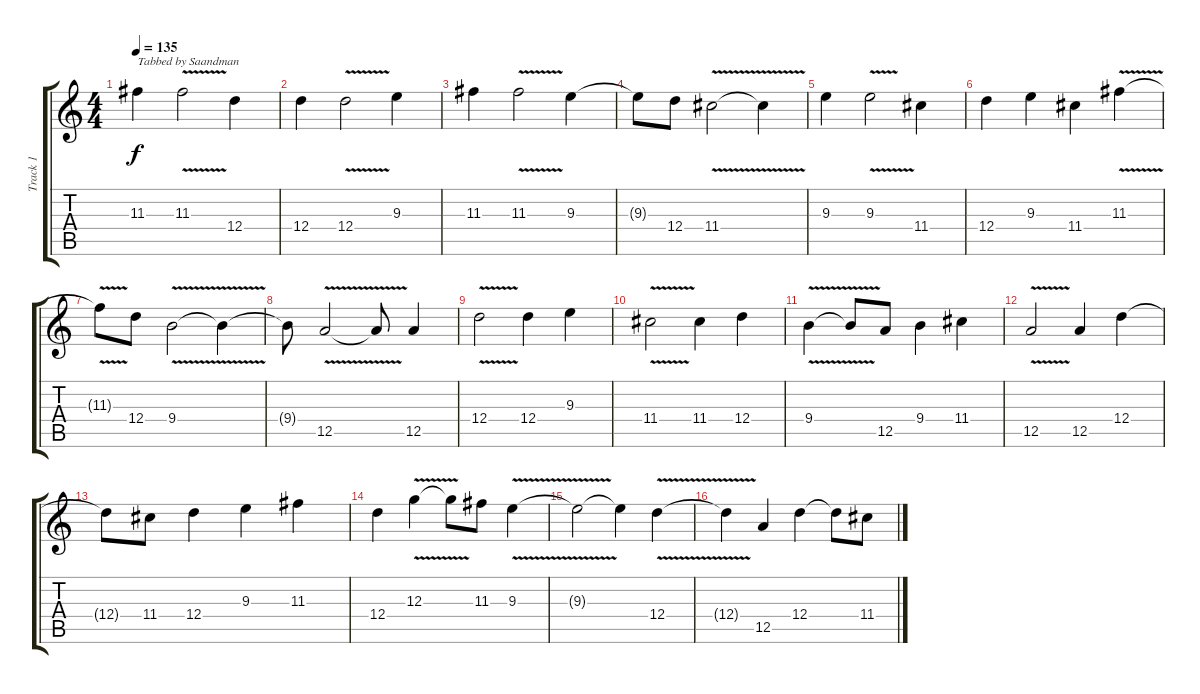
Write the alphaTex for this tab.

\track ("Track 1" "Track 1") {instrument overdrivenguitar}
\staff {score tabs}
\tuning (E4 B3 G3 D3 A2 E2) {hide}
\ts (4 4)
\tempo 135
\clef g2
\ks c
11.3.4{txt "Tabbed by Saandman" dy f instrument overdrivenguitar} 11.3{v}.2 12.4.4 |
12.4.4 12.4{v}.2 9.3.4 |
11.3.4 11.3{v}.2 9.3.4 |
9.3{t}.8 12.4.8 11.4{v}.2 11.4{t}.4 |
9.3.4 9.3{v}.2 11.4.4 |
12.4.4 9.3.4 11.4.4 11.3{v}.4 |
11.3{t}.8 12.4.8 9.4{v}.2 9.4{t}.4 |
9.4{t}.8 12.5{v}.2 12.5{t}.8 12.5.4 |
12.4{v}.2 12.4.4 9.3.4 |
11.4{v}.2 11.4.4 12.4.4 |
9.4{v}.4 9.4{t}.8 12.5.8 9.4.4 11.4.4 |
12.5{v}.2 12.5.4 12.4.4 |
12.4{t}.8 11.4.8 12.4.4 9.3.4 11.3.4 |
12.4.4 12.3{v}.4 12.3{t}.8 11.3.8 9.3{v}.4 |
9.3{t}.2 9.3{t}.4 12.4{v}.4 |
12.4{t}.4 12.5.4 12.4.4 12.4{t}.8 11.4.8
